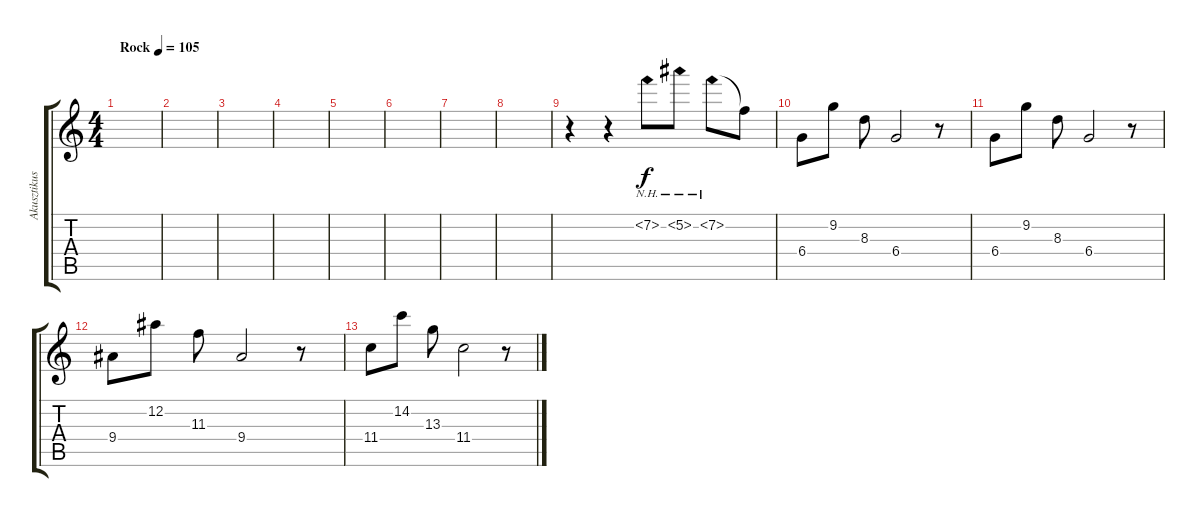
\track ("Akusztikus gitár" "Akusztikus") {instrument acousticguitarsteel}
\staff {score tabs}
\tuning (Eb4 Bb3 Gb3 Db3 Ab2 Db2) {hide}
\ts (4 4)
\tempo (105 "Rock")
\clef g2
\ks c
|
|
|
|
|
|
|
|
r.4 r.4 7.2{nh}.8 5.2{nh}.8 7.2{nh}.8 7.2{t}.8 |
6.4.8 9.2.8 8.3.8 6.4.2 r.8 |
6.4.8 9.2.8 8.3.8 6.4.2 r.8 |
9.4.8 12.2.8 11.3.8 9.4.2 r.8 |
11.4.8 14.2.8 13.3.8 11.4.2 r.8
